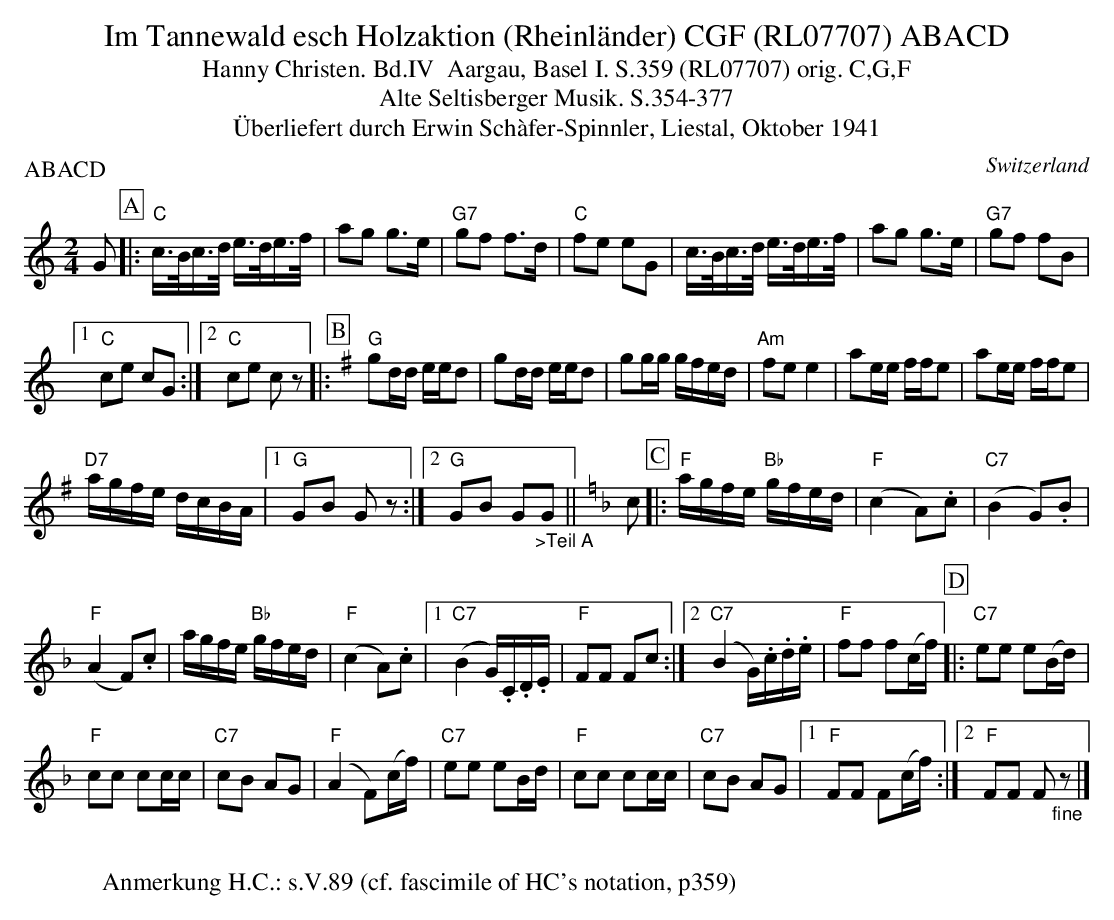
X:1
T:Im Tannewald esch Holzaktion (Rheinländer) CGF (RL07707) ABACD
T:Hanny Christen. Bd.IV  Aargau, Basel I. S.359 (RL07707) orig. C,G,F
T: Alte Seltisberger Musik. S.354-377
T:Überliefert durch Erwin Schàfer-Spinnler, Liestal, Oktober 1941
P:ABACD
M:2/4
L:1/8
O:Switzerland
K:C major
G [P:A] |: "C"c/>B/c/>d/ e/>d/e/>f/ |  ag g>e | "G7"gf f>d | "C"fe eG | c/>B/c/>d/ e/>d/e/>f/ |  ag g>e | "G7"gf fB |1
"C"ce cG :|2 "C"ce cz |: [P:B] [K:G] "G"gd/d/ e/e/d | gd/d/ e/e/d | gg/g/ g/f/e/d/ | "Am"fee2 | ae/e/ f/f/e | ae/e/ f/f/e |
"D7"a/g/f/e/ d/c/B/A/ |1 "G"GB Gz :|2 "G"GB G"_>Teil A"G || [K:F] c [P:C] |: "F"a/g/f/e/ "Bb"g/f/e/d/ | ("F"c2A).c | ("C7"B2G).B |
("F"A2F).c | a/g/f/e/ "Bb"g/f/e/d/ | ("F"c2A).c |1 ("C7"B2G/).C/.D/.E/ | "F"FF Fc :|2 ("C7"B2G/).c/.d/.e/ | "F"ff f(c/f/) [P:D] |: "C7"ee e(B/d/)  |
"F"cc cc/c/ | "C7"cB AG | ("F"A2F)(c/f/) | "C7"ee eB/d/ | "F"cc cc/c/ | "C7"cB AG |1 "F"FF F(c/f/) :|2 "F"FF F"_fine"z |]
W:
W:Anmerkung H.C.: s.V.89 (cf. fascimile of HC's notation, p359)
